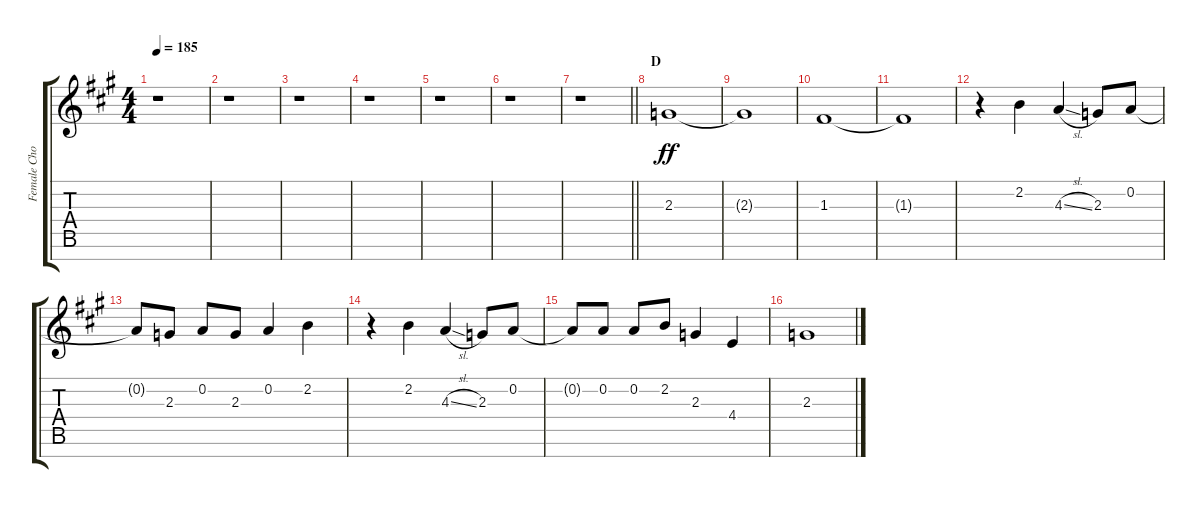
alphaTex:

\track ("Female Chorus I" "Female Cho") {instrument voiceoohs}
\staff {score tabs}
\tuning (D5 A4 F4 C4 G3 D3 A2) {hide}
\ts (4 4)
\tempo 185
\clef g2
\ks a
r.1{dy ff} |
r.1 |
r.1 |
r.1 |
r.1 |
r.1 |
\barLineRight lightlight
r.1 |
\section ("" "D")
2.3.1 |
2.3{t}.1 |
1.3.1 |
1.3{t}.1 |
r.4 2.2.4 4.3{sl}.4 2.3.8 0.2.8 |
0.2{t}.8 2.3.8 0.2.8 2.3.8 0.2.4 2.2.4 |
r.4 2.2.4 4.3{sl}.4 2.3.8 0.2.8 |
0.2{t}.8 0.2.8 0.2.8 2.2.8 2.3.4 4.4.4 |
2.3.1
